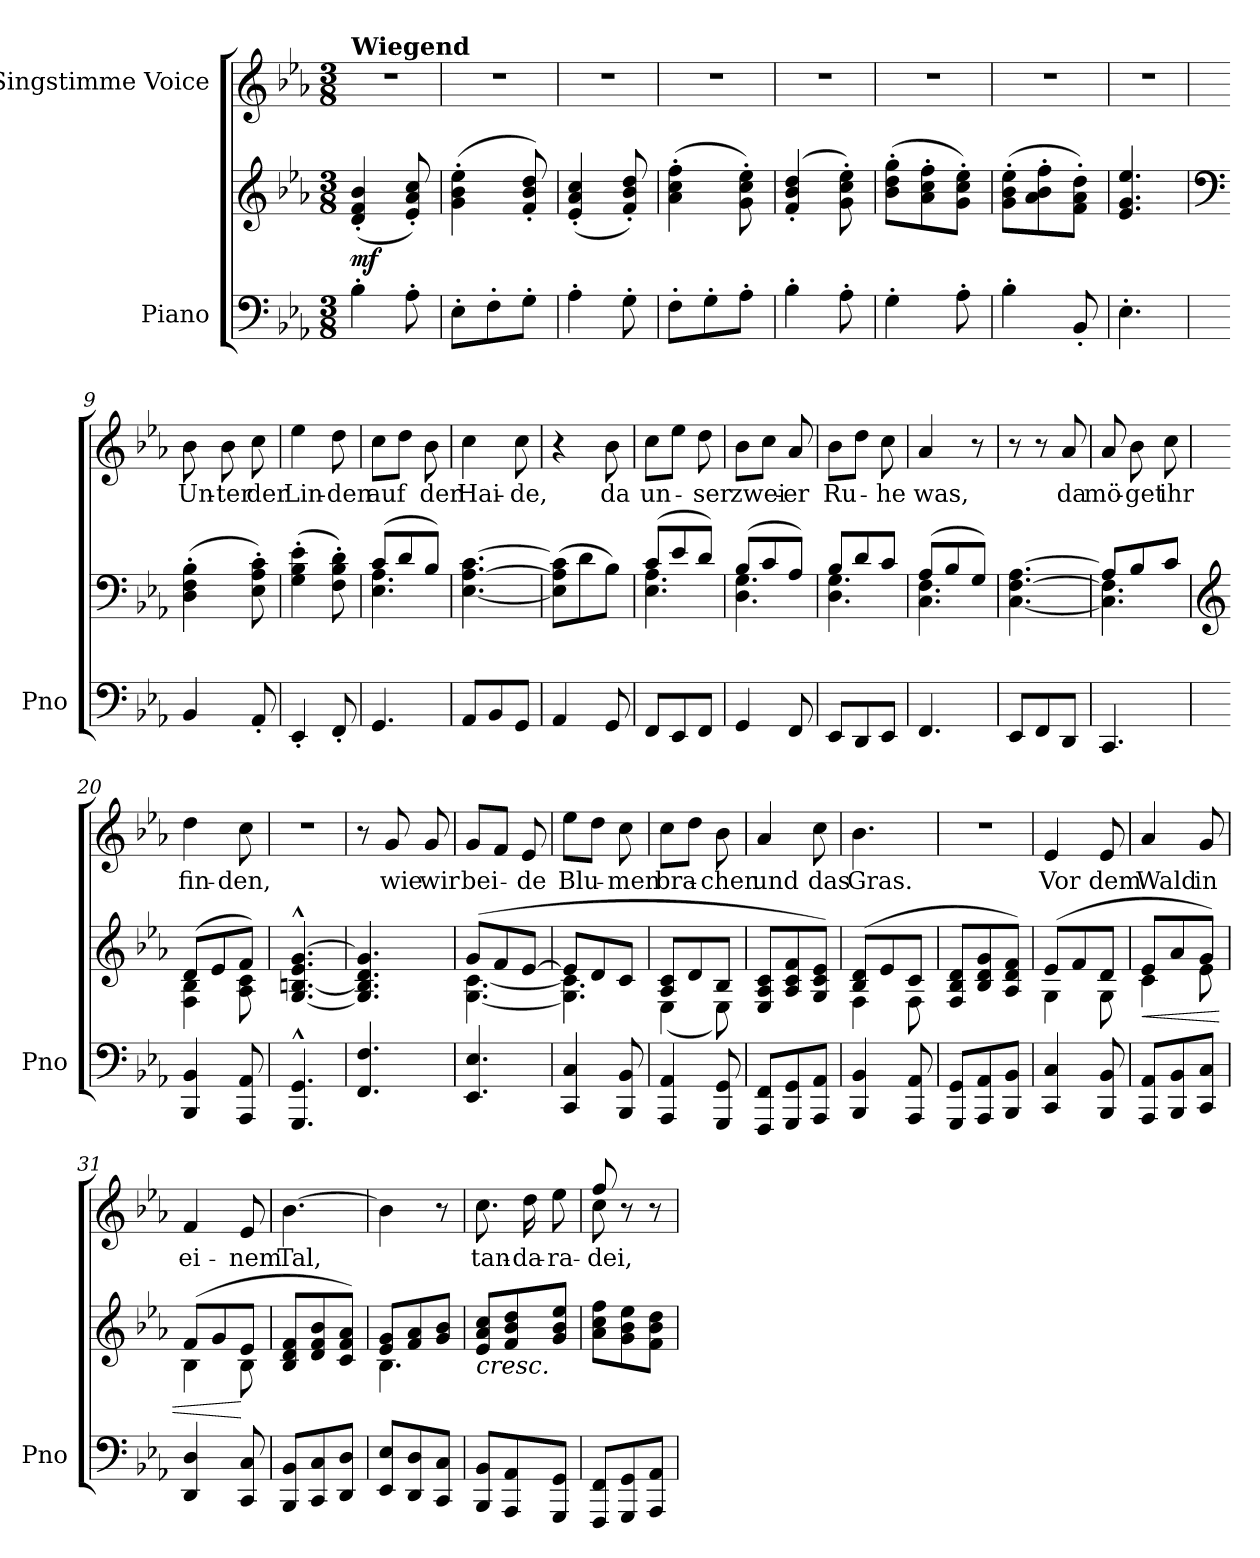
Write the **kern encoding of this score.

**kern	**kern	**dynam	**kern	**text
*part2	*part2	*part2	*part1	*part1
*staff3	*staff2	*staff2/3	*staff1	*staff1
*I"Piano	*	*	*I"Singstimme Voice	*
*I'Pno	*	*	*	*
*clefF4	*clefG2	*	*clefG2	*
*k[b-e-a-]	*k[b-e-a-]	*	*k[b-e-a-]	*
*M3/8	*M3/8	*	*M3/8	*
=1	=1	=1	=1	=1
!	!	!	!LO:TX:a:B:t=Wiegend	!
!	!	!LO:DY:b	!	!
4B-'\	(4d/' 4f/' 4b-/'	mf	4.r	.
8A-'\	8e-/' 8a-/' 8cc/')	.	.	.
=2	=2	=2	=2	=2
8E-'\L	(4g\' 4b-\' 4ee-\'	.	4.r	.
8F'\	.	.	.	.
8G'\J	8f/' 8b-/' 8dd/')	.	.	.
=3	=3	=3	=3	=3
4A-'\	(4e-/' 4a-/' 4cc/'	.	4.r	.
8G'\	8f/' 8b-/' 8dd/')	.	.	.
=4	=4	=4	=4	=4
8F'\L	(4a-\' 4cc\' 4ff\'	.	4.r	.
8G'\	.	.	.	.
8A-'\J	8g\' 8cc\' 8ee-\')	.	.	.
=5	=5	=5	=5	=5
4B-'\	(4f/' 4b-/' 4dd/'	.	4.r	.
8A-'\	8g\' 8cc\' 8ee-\')	.	.	.
=6	=6	=6	=6	=6
4G'\	(8b-\' 8dd\' 8gg\'L	.	4.r	.
.	8a-\' 8cc\' 8ff\'	.	.	.
8A-'\	8g\' 8cc\' 8ee-\'J)	.	.	.
=7	=7	=7	=7	=7
4B-'\	(8g\' 8b-\' 8ee-\'L	.	4.r	.
.	8a-\' 8b-\' 8ff\'	.	.	.
8BB-'/	8f\' 8a-\' 8dd\'J)	.	.	.
=8	=8	=8	=8	=8
4.E-'\	4.e-/ 4.g/ 4.ee-/	.	4.r	.
=9	=9	=9	=9	=9
*	*clefF4	*	*	*
4BB-/	(4D\' 4F\' 4B-\'	.	8b-\	Un-
.	.	.	8b-\	-ter
8AA-'/	8E-\' 8A-\' 8c\')	.	8cc\	der
=10	=10	=10	=10	=10
4EE-'/	(4G\' 4B-\' 4e-\'	.	4ee-\	Lin-
8FF'/	8F\' 8B-\' 8d\')	.	8dd\	-den
=11	=11	=11	=11	=11
*	*^	*	*	*
4.GG/	(8c/L	4.E-\ 4.A-\	.	8cc\L	auf
.	8d/	.	.	8dd\J	.
.	8B-/J)	.	.	8b-\	der
*	*v	*v	*	*	*
=12	=12	=12	=12	=12
8AA-/L	[4.E-\ [<4.A-\ [4.c\	.	4cc\	Hai-
8BB-/	.	.	.	.
8GG/J	.	.	8cc\	-de,
=13	=13	=13	=13	=13
4AA-/	(8E-\] 8A-\] 8c\]L	.	4r	.
.	8d\	.	.	.
8GG/	8B-\J)	.	8b-\	da
=14	=14	=14	=14	=14
*	*^	*	*	*
8FF/L	(8c/L	4.E-\ 4.A-\	.	8cc\L	un-
8EE-/	8e-/	.	.	8ee-\J	.
8FF/J	8d/J)	.	.	8dd\	-ser
=15	=15	=15	=15	=15	=15
4GG/	(8B-/L	4.D\ 4.G\	.	8b-\L	zwei-
.	8c/	.	.	8cc\J	.
8FF/	8A-/J)	.	.	8a-/	-er
=16	=16	=16	=16	=16	=16
8EE-/L	8B-/L	4.D\ 4.G\	.	8b-\L	Ru-
8DD/	8d/	.	.	8dd\J	.
8EE-/J	8c/J	.	.	8cc\	-he
=17	=17	=17	=17	=17	=17
4.FF/	(8A-/L	4.C\ 4.F\	.	4a-/	was,
.	8B-/	.	.	.	.
.	8G/J)	.	.	8r	.
*	*v	*v	*	*	*
=18	=18	=18	=18	=18
8EE-/L	[4.C\ [4.F\ [>4.A-\	.	8r	.
8FF/	.	.	8r	.
8DD/J	.	.	8a-/	da
=19	=19	=19	=19	=19
*	*^	*	*	*
4.CC/	8A-/L]	4.C\] 4.F\]	.	8a-/	mö-
.	8B-/	.	.	8b-\	-get
.	8c/J	.	.	8cc\	ihr
=20	=20	=20	=20	=20	=20
*	*clefG2	*	*	*	*
4BBB-/ 4BB-/	(8d/L	4F\ 4B-\	.	4dd\	fin-
.	8e-/	.	.	.	.
8AAA-/ 8AA-/	8f/J)	8A-\ 8c\	.	8cc\	-den,
*	*v	*v	*	*	*
=21	=21	=21	=21	=21
4.GGG/^^ 4.GG/^^	[4.G/^^ [4.Bn/^^ 4.e-/^^ [4.g/^^	.	4.r	.
=22	=22	=22	=22	=22
4.FF/ 4.F/	4.G/] 4.B/] 4.d/ 4.g/]	.	8r	.
.	.	.	8g/	wie
.	.	.	8g/	wir
=23	=23	=23	=23	=23
*	*^	*	*	*
4.EE-/ 4.E-/	(8g/L	[4.G\ [4.c\	.	8g/L	bei-
.	8f/	.	.	8f/J	.
.	[8e-/J	.	.	8e-/	-de
=24	=24	=24	=24	=24	=24
4CC/ 4C/	8e-/L]	4.G\] 4.c\]	.	8ee-\L	Blu-
.	8d/	.	.	8dd\J	.
8BBB-/ 8BB-/	8c/J	.	.	8cc\	-men
=25	=25	=25	=25	=25	=25
4AAA-/ 4AA-/	8A-/ 8c/L	(4E-\	.	8cc\L	bra-
.	8d/	.	.	8dd\J	.
8GGG/ 8GG/	8B-/J	8E-\)	.	8b-\	-chen
*	*v	*v	*	*	*
=26	=26	=26	=26	=26
8FFF/ 8FF/L	8E-/ 8A-/ 8c/L	.	4a-/	und
8GGG/ 8GG/	8A-/ 8c/ 8f/	.	.	.
8AAA-/ 8AA-/J	8G/ 8c/ 8e-/J)	.	8cc\	das
=27	=27	=27	=27	=27
*	*^	*	*	*
4BBB-/ 4BB-/	(8B-/ 8d/L	4F\	.	4.b-\	Gras.
.	8e-/	.	.	.	.
8AAA-/ 8AA-/	8c/J	8F\	.	.	.
*	*v	*v	*	*	*
=28	=28	=28	=28	=28
8GGG/ 8GG/L	8F/ 8B-/ 8d/L	.	4.r	.
8AAA-/ 8AA-/	8B-/ 8d/ 8g/	.	.	.
8BBB-/ 8BB-/J	8A-/ 8d/ 8f/J)	.	.	.
=29	=29	=29	=29	=29
*	*^	*	*	*
4CC/ 4C/	(>8e-/L	4G\	.	4e-/	Vor
.	8f/	.	.	.	.
8BBB-/ 8BB-/	8d/J	8G\	.	8e-/	dem
=30	=30	=30	=30	=30	=30
!	!	!	!LO:HP:b	!	!
8AAA-/ 8AA-/L	8e-/L	4c\	<	4a-/	Wald
8BBB-/ 8BB-/	8a-/	.	.	.	.
8CC/ 8C/J	8g/J)	8e-\	.	8g/	in
=31	=31	=31	=31	=31	=31
4DD/ 4D/	(8f/L	4B-\	.	4f/	ei-
.	8g/	.	.	.	.
8CC/ 8C/	8e-/J	8B-\	[	8e-/	-nem
*	*v	*v	*	*	*
=32	=32	=32	=32	=32
8BBB-/ 8BB-/L	8B-/ 8d/ 8f/L	.	[4.b-\	Tal,
8CC/ 8C/	8d/ 8f/ 8b-/	.	.	.
8DD/ 8D/J	8c/ 8f/ 8a-/J)	.	.	.
=33	=33	=33	=33	=33
*	*^	*	*	*
8EE-/ 8E-/L	8e-/ 8g/L	4.B-\	.	4b-\]	.
8DD/ 8D/	8f/ 8a-/	.	.	.	.
8CC/ 8C/J	8g/ 8b-/J	.	.	8r	.
*	*v	*v	*	*	*
=34	=34	=34	=34	=34
!	!LO:TX:b:i:t=cresc.	!	!	!
8BBB-/ 8BB-/L	8e-/ 8a-/ 8cc/L	.	8.cc\	tan-
8AAA-/ 8AA-/	8f/ 8b-/ 8dd/	.	.	.
.	.	.	16dd\	-da-
8GGG/ 8GG/J	8g/ 8b-/ 8ee-/J	.	8ee-\	-ra-
=35	=35	=35	=35	=35
*	*	*	*^	*
8FFF/ 8FF/L	8a-\ 8cc\ 8ff\L	.	8ff/	8cc\	-dei,
8GGG/ 8GG/	8g\ 8b-\ 8ee-\	.	8r	4ryy	.
8AAA-/ 8AA-/J	8f\ 8b-\ 8dd\J	.	8r	.	.
*	*	*	*v	*v	*
=	=	=	=	=
*-	*-	*-	*-	*-
